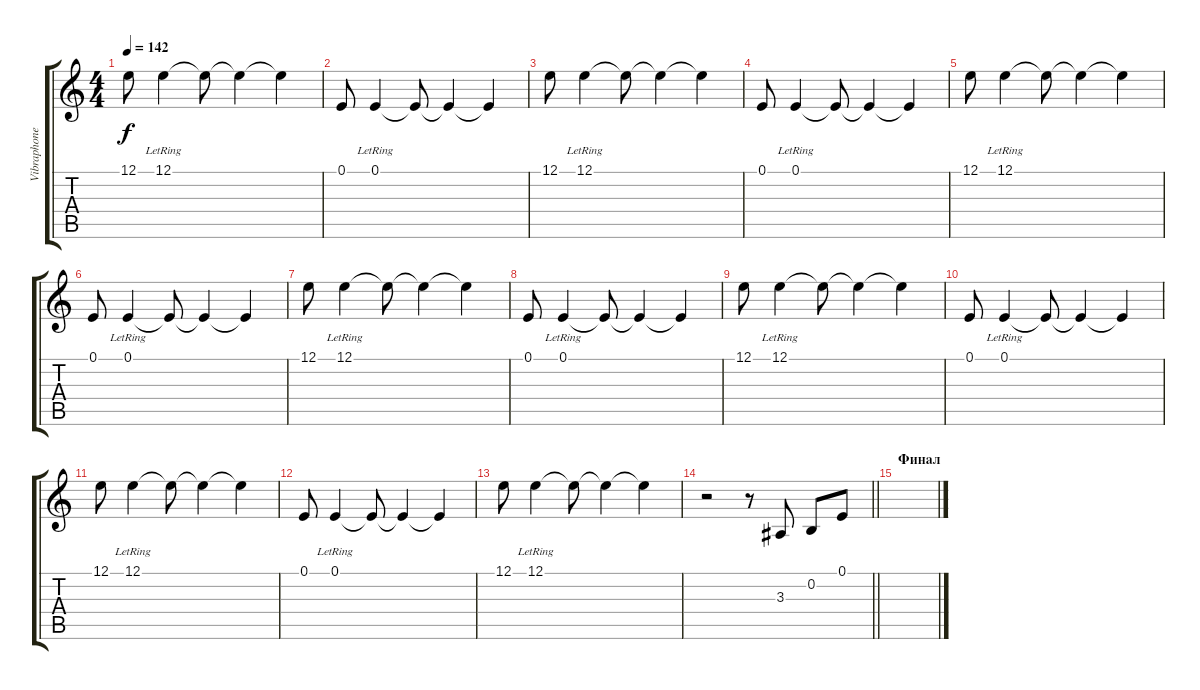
\track ("Vibraphone" "Vibraphone") {instrument vibraphone}
\staff {score tabs}
\tuning (E4 B3 G3 D3 A2 E2) {hide}
\ts (4 4)
\tempo 142
\clef g2
\ks c
12.1.8{dy f} 12.1{lr}.4 12.1{t}.8 12.1{t}.4 12.1{t}.4 |
0.1.8 0.1{lr}.4 0.1{t}.8 0.1{t}.4 0.1{t}.4 |
12.1.8 12.1{lr}.4 12.1{t}.8 12.1{t}.4 12.1{t}.4 |
0.1.8 0.1{lr}.4 0.1{t}.8 0.1{t}.4 0.1{t}.4 |
12.1.8 12.1{lr}.4 12.1{t}.8 12.1{t}.4 12.1{t}.4 |
0.1.8 0.1{lr}.4 0.1{t}.8 0.1{t}.4 0.1{t}.4 |
12.1.8 12.1{lr}.4 12.1{t}.8 12.1{t}.4 12.1{t}.4 |
0.1.8 0.1{lr}.4 0.1{t}.8 0.1{t}.4 0.1{t}.4 |
12.1.8 12.1{lr}.4 12.1{t}.8 12.1{t}.4 12.1{t}.4 |
0.1.8 0.1{lr}.4 0.1{t}.8 0.1{t}.4 0.1{t}.4 |
12.1.8 12.1{lr}.4 12.1{t}.8 12.1{t}.4 12.1{t}.4 |
0.1.8 0.1{lr}.4 0.1{t}.8 0.1{t}.4 0.1{t}.4 |
12.1.8 12.1{lr}.4 12.1{t}.8 12.1{t}.4 12.1{t}.4 |
\barLineRight lightlight
r.2 r.8 3.3.8{volume 14 balance 8} 0.2.8 0.1.8 |
\section ("" "Финал")
